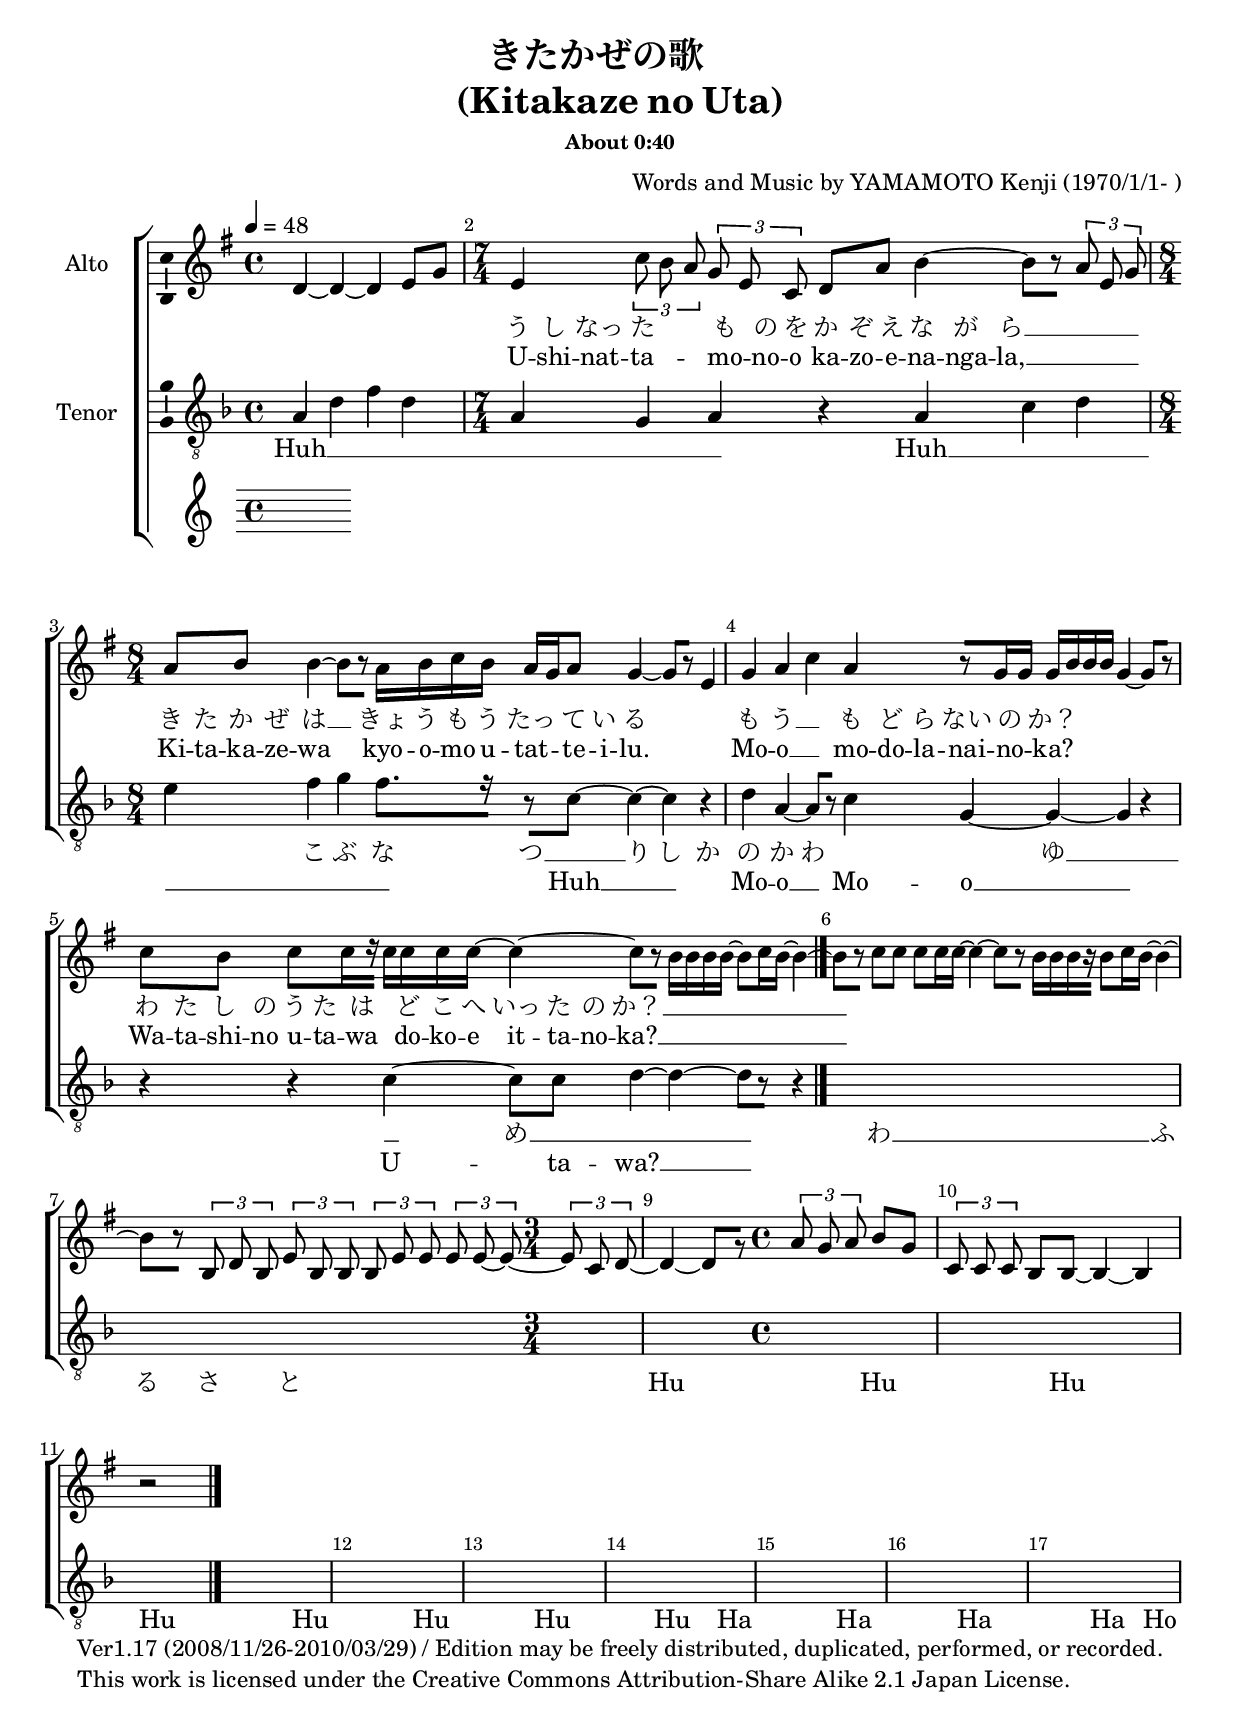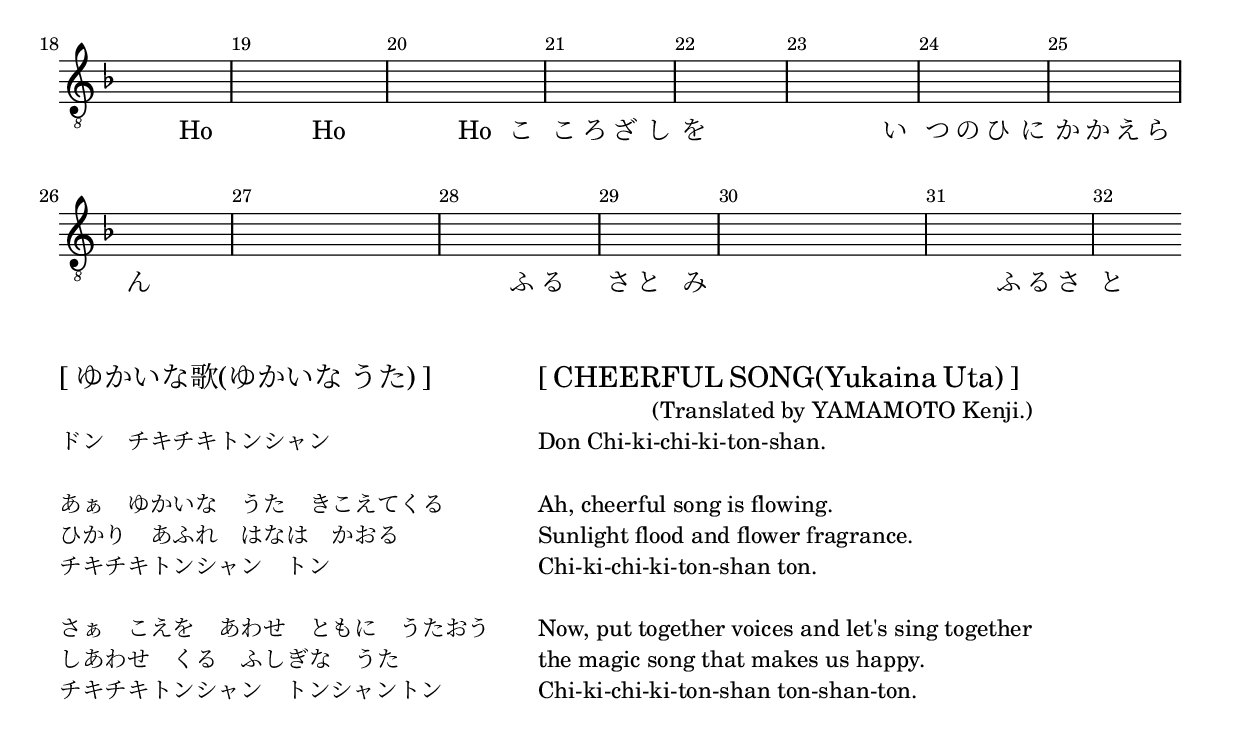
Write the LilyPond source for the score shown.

% **********************************************************************
% kitakazeno-uta.ly :
%  Copyright (C) 2010 YAMAMOTO Kenji
%  This work is licensed under 
%  the Creative Commons Attribution-Share Alike 2.1 Japan License. 
%  To view a copy of this license, 
%  visit http://creativecommons.org/licenses/by-sa/2.1/jp/
%  or send a letter to Creative Commons, 171 Second Street,
%  Suite 300, San Francisco, California, 94105, USA.
% **********************************************************************

\version "2.12.3"

\include "common.ly"

% **********************************************************************
% altoMusic.ly :
%  Copyright (C) 2010 YAMAMOTO Kenji
%  This work is licensed under 
%  the Creative Commons Attribution-Share Alike 2.1 Japan License. 
%  To view a copy of this license, 
%  visit http://creativecommons.org/licenses/by-sa/2.1/jp/
%  or send a letter to Creative Commons, 171 Second Street,
%  Suite 300, San Francisco, California, 94105, USA.
% **********************************************************************

altoMusic =
{
  \set Staff.instrumentName = "Alto"

  \clef treble

  \key g \major

  % --------------------------------------------------
  % Initial Setting
  % --------------------------------------------------
%  \set Staff.midiInstrument = "acoustic grand"
%  \set Staff.midiInstrument = "flute"
  \set Staff.midiInstrument = "violin"

  \override Staff.TimeSignature #'style = #'()
  \time 4/4

  % --------------------------------------------------
  % 1-1
  % --------------------------------------------------
  \relative c'
  {
    d4~ d4~ d4 e8 [ g ] | e4 \times2/3{ c'8 b a } \times2/3{ g8 e c } d8 [ a'8 ] |
    
    b4~ b8 [ r8 ] \times2/3{ a8 e g } a8 [ b8 ] | b4~ b8 [ r8 ] a16 [ b c b ] a [ g a8 ] |
  }

  % --------------------------------------------------
  % 1-2
  % --------------------------------------------------
  \relative c''
  {
    g4~ g8 [ r8 ] e4 g |

    a4 c4 a4 r8 [ g16 g ] | g16 [ b b b]  g4~ g8 [ r8 ]
  }

  % --------------------------------------------------
  % 3
  % --------------------------------------------------
  \relative c''
  {
    c8 [ b ] | c8 [ c16 r16 ] c16 [ c c c~ ] c4~ c8 [ r8 ] | b16 [ b b b~ ] b8 [ c16 b~ ] b4~ b8 [ r8 ] |

    c8 [ c ] c8 [ c16 c16~ ] c4~ c8 [ r8 ] | b16 [ b b r16 ] b8 [ c16 b~ ] b4~ b8 [ r8 ] |
  }

  % --------------------------------------------------
  % 4
  % --------------------------------------------------
  \relative c'
  {
    \times2/3{ b8 d b } \times2/3{ e8 b b } \times2/3{ b8 e e } \times2/3{ e8 e~ e~ } | \time 3/4 \times2/3{ e8 c d~ }  d4~ d8 [ r8 ] | 

    \time 4/4 \times2/3{ a'8 g a } b8 [ g ] \times2/3{ c,8 c c } b8 [ b8~ ] | b4~ b4 r2
  }

  \bar "|."
}


% **********************************************************************
% altoLyrics.ly :
%  Copyright (C) 2010 YAMAMOTO Kenji
%  This work is licensed under 
%  the Creative Commons Attribution-Share Alike 2.1 Japan License. 
%  To view a copy of this license, 
%  visit http://creativecommons.org/licenses/by-sa/2.1/jp/
%  or send a letter to Creative Commons, 171 Second Street,
%  Suite 300, San Francisco, California, 94105, USA.
% **********************************************************************

altoLyrics = \lyricmode 
{
  % --------------------------------------------------
  % 1
  % --------------------------------------------------
  \skip4 \skip4 \skip4 \skip4 |

  う16 し なっ \skip16 た4 \skip16 も16 の を か8*2/3 ぞ え な が ら __ \skip2 |

  き16 た か ぜ は4 __ \skip4 きょ16 う16 も16 う16 たっ \skip16 て い る4 \skip4 \skip4 |
  
  も4 う __ \skip4 も8*2/3 ど ら ない4*2/3 の8*2/3 か？4 \skip4 \skip4 |

  わ16 た し の う8*2/3 た は \skip16 ど16 こ へ いっ \skip16 た の か？4 __ \skip4 \skip4 \skip4 |

}



% **********************************************************************
% altoLyricsRoman.ly :
%  Copyright (C) 2010 YAMAMOTO Kenji
%  This work is licensed under 
%  the Creative Commons Attribution-Share Alike 2.1 Japan License. 
%  To view a copy of this license, 
%  visit http://creativecommons.org/licenses/by-sa/2.1/jp/
%  or send a letter to Creative Commons, 171 Second Street,
%  Suite 300, San Francisco, California, 94105, USA.
% **********************************************************************

altoLyricsRoman = \lyricmode 
{
  % --------------------------------------------------
  % 1
  % --------------------------------------------------
  \skip1*4/4 |

  U16 -- shi -- nat -- \skip16 ta4 -- \skip16 mo16 -- no -- o ka8*2/3 -- zo -- e -- na -- nga -- la, __ \skip2 |

  Ki16 -- ta -- ka -- ze -- wa4 \skip4 kyo16 -- o -- mo16 u16 -- tat -- \skip16 te -- i -- lu.2 \skip4 |
  
  Mo4 -- o __ \skip4 mo8*2/3 -- do -- la -- nai4*2/3 -- no8*2/3 -- ka?2 \skip4 |

  Wa16 -- ta -- shi -- no u8*2/3 -- ta -- wa \skip16 do16 -- ko -- e it -- \skip16 ta -- no -- ka?2 __ \skip4 \skip4 |

}



% **********************************************************************
% tenorMusic.ly :
%  Copyright (C) 2010 YAMAMOTO Kenji
%  This work is licensed under 
%  the Creative Commons Attribution-Share Alike 2.1 Japan License. 
%  To view a copy of this license, 
%  visit http://creativecommons.org/licenses/by-sa/2.1/jp/
%  or send a letter to Creative Commons, 171 Second Street,
%  Suite 300, San Francisco, California, 94105, USA.
% **********************************************************************

tenorMusic =
{
  \set Staff.instrumentName = "Tenor"

  \clef "treble_8" 

  \key d \minor

  % --------------------------------------------------
  % Initial Setting
  % --------------------------------------------------
%  \set Staff.midiInstrument = "acoustic grand"
  \set Staff.midiInstrument = "violin"

  \override Staff.TimeSignature #'style = #'()

  % --------------------------------------------------
  % 1
  % --------------------------------------------------
  \relative c'
  {
    \time 4/4
    a4 d4 f4 d4 |

    \time 7/4
    a4 g4 a4 r4 a4 c4 d4 |

    \time 8/4
    e4 f4 g4 f8. [ r16 ] r8 [ c8~ ] c4~ c4 r4 |

    d4 a4~ a8 [ r8 ] c4 g4~ g4~ g4 r4 |

    r4 r4 c4~ c8 [ c8 ] d4~ d4~ d8 [ r ] r4 |
  }

  \bar "|."
}



% **********************************************************************
% tenorLyrics.ly :
%  Copyright (C) 2010 YAMAMOTO Kenji
%  This work is licensed under 
%  the Creative Commons Attribution-Share Alike 2.1 Japan License. 
%  To view a copy of this license, 
%  visit http://creativecommons.org/licenses/by-sa/2.1/jp/
%  or send a letter to Creative Commons, 171 Second Street,
%  Suite 300, San Francisco, California, 94105, USA.
% **********************************************************************

tenorLyrics = \lyricmode 
{
  % --------------------------------------------------
  % 1-1
  % --------------------------------------------------
  \skip4 \skip4 \skip4 | \skip4 \skip4 \skip4 | \skip4 \skip4 \skip4 | \skip4 \skip4 \skip4 |

  % --------------------------------------------------
  % 1-2
  % --------------------------------------------------
  こ4 ぶ4 な4 | つ4 __ \skip8 り8 し4 | か4 の4 か4 | わ4 \skip4 \skip4 |

  % --------------------------------------------------
  % 1-3
  % --------------------------------------------------
  ゆ4 __ \skip4 \skip4 | \skip4 \skip4 \skip4 | め4 __ \skip4 \skip4 | \skip4 \skip4 \skip4 |

  % --------------------------------------------------
  % 1-4
  % --------------------------------------------------
  わ4 __ \skip4 \skip4 | \skip4 \skip4 \skip4 | ふ4 る4 さ4 | と4 \skip4 \skip4 |

  % --------------------------------------------------
  % 2-1
  % --------------------------------------------------
  \skip4 Hu4 \skip4 | \skip4 Hu4 \skip4 | \skip8 Hu8 \skip4 \skip4 | \skip8 Hu8 \skip4 \skip4  |

  % --------------------------------------------------
  % 2-2
  % --------------------------------------------------
  \skip8 Hu8 \skip4 \skip4 | \skip8 Hu8 \skip4 \skip4 | \skip8 Hu8 \skip4 \skip4 | \skip8 Hu8 \skip4 \skip4 |

  % --------------------------------------------------
  % 2-3
  % --------------------------------------------------
  \skip8 Ha8 \skip4 \skip4 | \skip8 Ha8 \skip4 \skip4 | \skip8 Ha8 \skip4 \skip4 | \skip4 Ha4 \skip4 |

  % --------------------------------------------------
  % 2-4
  % --------------------------------------------------
  \skip8 Ho8 \skip4 \skip4 | \skip8 Ho8 \skip4 \skip4 | \skip8 Ho8 \skip4 \skip4 | \skip4 Ho4 \skip4 |

  % --------------------------------------------------
  % 3-1
  % --------------------------------------------------
  こ4 こ4 ろ4 | ざ4 __ \skip8 し8 を4 | \skip4 \skip4 \skip4 | \skip4 \skip4 \skip4 |

  % --------------------------------------------------
  % 3-2
  % --------------------------------------------------
  い4 つ4 の4 | ひ4 __ \skip8 に8 か4 | か4 え4 ら4 | ん4 \skip4 \skip4 |

  % --------------------------------------------------
  % 3-3
  % --------------------------------------------------
  \skip4 \skip4 \skip4 | \skip4 \skip4 \skip4 | ふ8 __ \skip8 る4 __ \skip4 | さ8 __ \skip8 と4 \skip4 |

  % --------------------------------------------------
  % 3-4
  % --------------------------------------------------
  み4 __ \skip4 \skip4 | \skip4 \skip4 \skip4 | ふ4 る4 さ4 | と4 \skip4 \skip4 |

}



% **********************************************************************
% tenorLyricsRoman.ly :
%  Copyright (C) 2010 YAMAMOTO Kenji
%  This work is licensed under 
%  the Creative Commons Attribution-Share Alike 2.1 Japan License. 
%  To view a copy of this license, 
%  visit http://creativecommons.org/licenses/by-sa/2.1/jp/
%  or send a letter to Creative Commons, 171 Second Street,
%  Suite 300, San Francisco, California, 94105, USA.
% **********************************************************************

tenorLyricsRoman = \lyricmode 
{
  % --------------------------------------------------
  % 1
  % --------------------------------------------------
  Huh4 __ \skip4 \skip4 \skip4 |

  \skip4 \skip4 \skip4 \skip4 Huh4 __ \skip4 \skip4 |

  \skip4 \skip4 \skip4 \skip4 \skip8 Huh8 __ \skip4 \skip4 \skip4 |

  Mo4 -- o4 __ \skip4 Mo4 -- o4 __ \skip4 \skip4 \skip4 |

  \skip4 \skip4 U4 -- \skip8 ta8 -- wa?4 __ \skip4 \skip4 \skip4 |

}



% **********************************************************************
% wholeLyrics.ly :
%  Copyright (C) 2010 YAMAMOTO Kenji
%  This work is licensed under 
%  the Creative Commons Attribution-Share Alike 2.1 Japan License. 
%  To view a copy of this license, 
%  visit http://creativecommons.org/licenses/by-sa/2.1/jp/
%  or send a letter to Creative Commons, 171 Second Street,
%  Suite 300, San Francisco, California, 94105, USA.
% **********************************************************************

wholeLyrics = 
\markup
{
  % --------------------------------------------------
  % Lyrics
  % --------------------------------------------------
  \column
  {
    \line \huge
    { 
      [ ゆかいな歌(ゆかいな うた) ]
    }

    %insert blank line
    \hspace #0.1

    \line
    { 
      ドン　チキチキトンシャン
    }

    %insert blank line
    \hspace #0.1

    \line
    { 
      あぁ　ゆかいな　うた　きこえてくる
    }

    \line
    { 
      ひかり　あふれ　はなは　かおる
    }

    \line
    { 
      チキチキトンシャン　トン
    }

    %insert blank line
    \hspace #0.1

    \line
    { 
      さぁ　こえを　あわせ　ともに　うたおう
    }

    \line
    { 
      しあわせ　くる　ふしぎな　うた
    }

    \line
    { 
      チキチキトンシャン　トンシャントン
    }
  }

  \hspace #4.0

  % --------------------------------------------------
  % Translation（English）
  % --------------------------------------------------
  \column
  {
    \line \huge
    { 
      [ CHEERFUL SONG(Yukaina Uta) ]
    }

    \line
    { 
      \hspace #11.0
      (Translated by YAMAMOTO Kenji.)
    }

    \line
    { 
      Don Chi-ki-chi-ki-ton-shan.
    }

    %insert blank line
    \hspace #0.1

    \line
    { 
      Ah, cheerful song is flowing.
    }

    \line
    { 
      Sunlight flood and flower fragrance.
    }

    \line
    { 
      Chi-ki-chi-ki-ton-shan ton.
    }

    %insert blank line
    \hspace #0.1

    \line
    { 
      Now, put together voices and let's sing together
    }

    \line
    { 
      the magic song that makes us happy.
    }

    \line
    { 
      Chi-ki-chi-ki-ton-shan ton-shan-ton.
    }
  }
}




\paper
{
  print-page-number = false
  bottom-margin = 1\cm
}

\header 
{
  title =
    \markup
    { 
      \column
      {
        \line
        {
          %move right
          \hspace #3.0

          きたかぜの歌
        }

        \line
        {
          (Kitakaze no Uta)
        }

      }
    }

  subsubtitle =
    \markup
    { 
      \lower #3.0
      \column
      {
        \line
        {
          About 0:40
        }

      }
    }

  composer =
    \markup
    { 
      \column
      {
        %insert blank line
        \hspace #0.1

        \line
        {
          Words and Music by YAMAMOTO Kenji (1970/1/1- )
        }
      }
    }

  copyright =
    \markup
    {
      \column
      {
        \line
        {
          Ver1.17 (2008/11/26-2010/03/29) / Edition may be freely distributed, duplicated, performed, or recorded.
        }

        \line
        {
          This work is licensed under the Creative Commons Attribution-Share Alike 2.1 Japan License.
        }
      }
    }

}

\score
{
  \new ChoirStaff
  <<

    \commonScoreSetting

    \new Staff
    <<

      \new Voice = "alto" 
      {
        \altoMusic
      }

      \new Lyrics
      {
        \set associatedVoice = #"alto"

        \altoLyrics
      }

      \new Lyrics
      {
        \set associatedVoice = #"alto"

        \altoLyricsRoman
      }

    >>

    \new Staff
    <<

      \new Voice = "tenor" 
      {
        \tenorMusic
      }

      \new Lyrics
      {
        \set associatedVoice = #"tenor"

        \tenorLyrics
      }

      \new Lyrics
      {
        \set associatedVoice = #"tenor"

        \tenorLyricsRoman
      }

    >>

  >>

  \layout
  {
    \context 
    {
      \Lyrics
      \consists "Bar_engraver"
      \consists "Separating_line_group_engraver"
      \override BarLine #'transparent = ##t
    }

    \context 
    {
      \Voice
      \consists "Ambitus_engraver"
    }
  }

  \midi
  {
  }

}

\wholeLyrics

